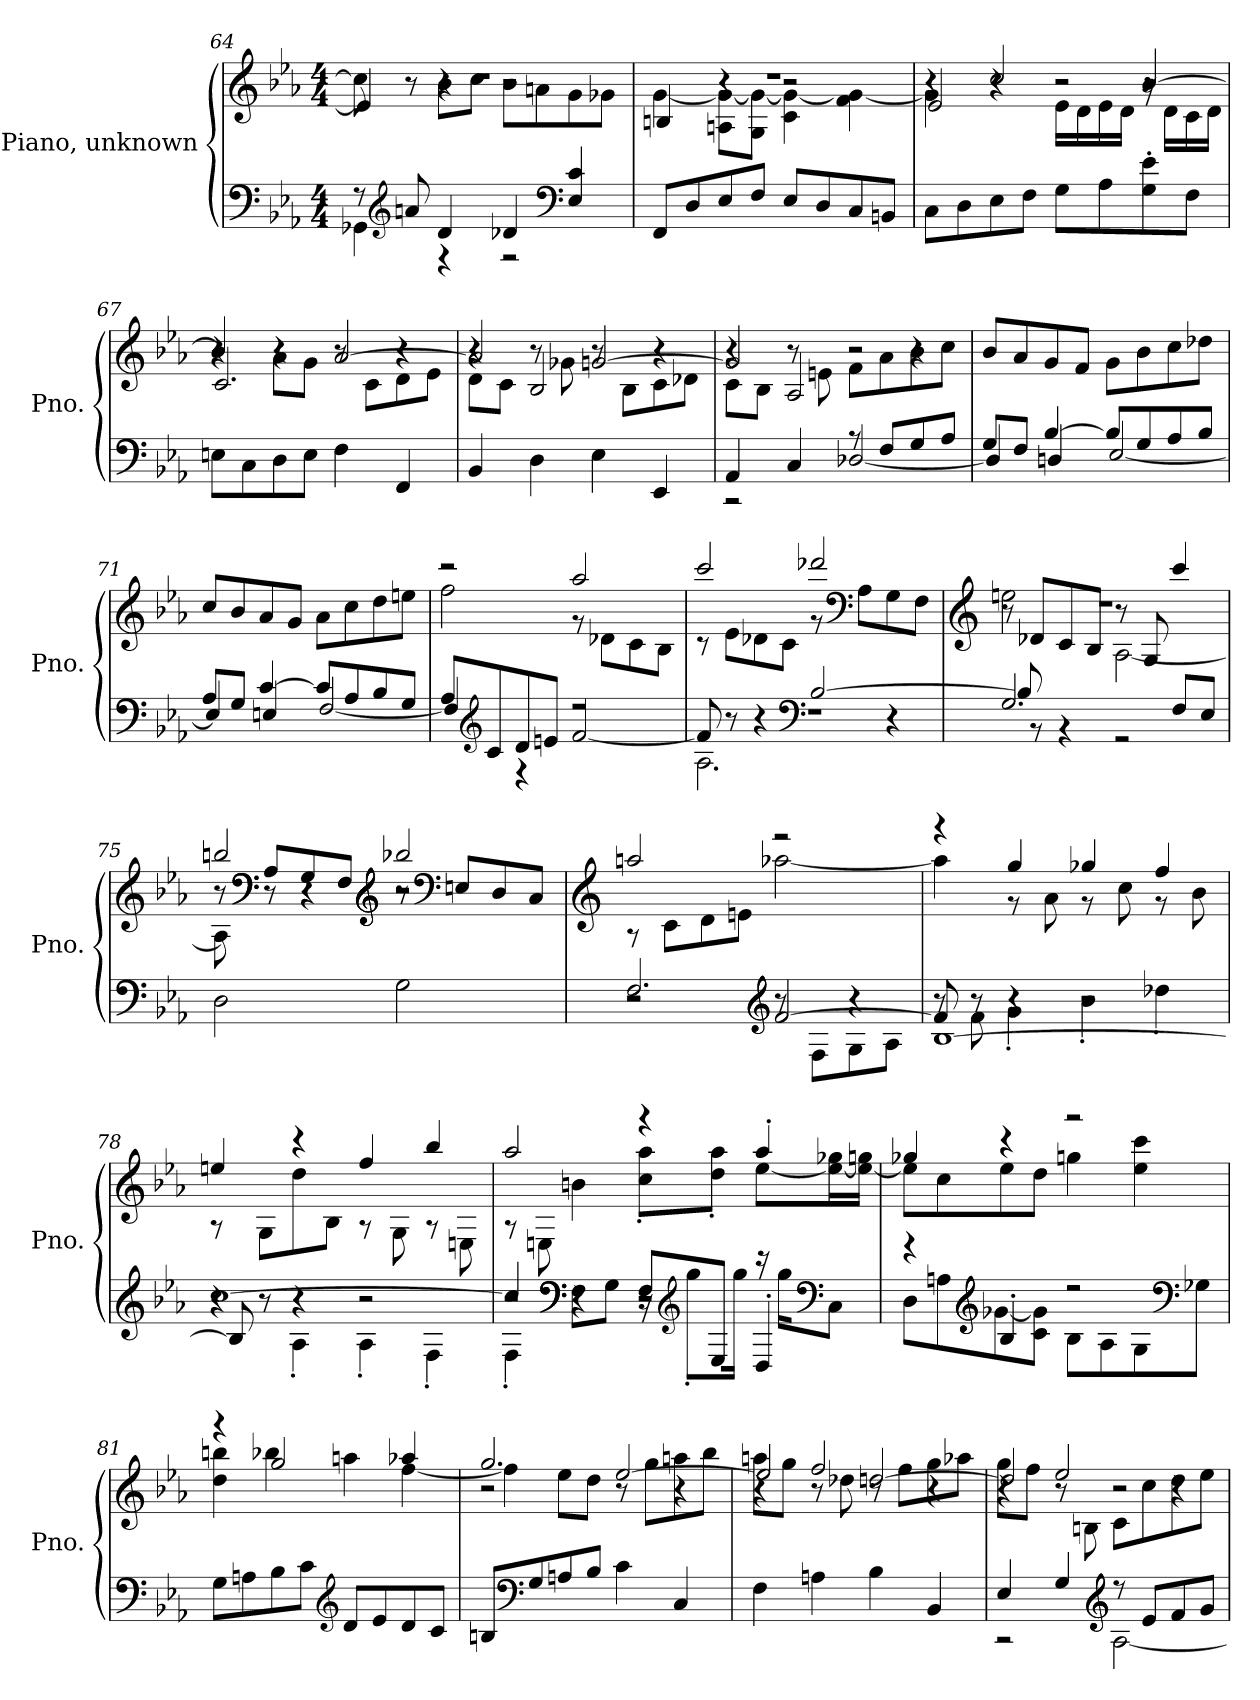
**kern	**kern
*part1	*part1
*staff2	*staff1
*I"Piano, unknown	*
*I'Pno.	*
*clefF4	*clefG2
*k[b-e-a-]	*k[b-e-a-]
*M4/4	*M4/4
=64	=64
*^	*^
*	*	*	*^
8r	4GG-X\	1r	8cc\]	4e-/]
*clefG2	*	*	*	*
8an/	.	.	8r	.
4d/	4r	.	8b-\L	4r
.	.	.	8cc\J	.
4d-X/	2r	.	8b-\L	2r
.	.	.	8an\	.
*clefF4	*	*	*	*
4E-/ 4c/	.	.	8g\	.
.	.	.	8g-X\J	.
*v	*v	*	*	*
=65	=65	=65	=65
8FF/L	1r	[4g\	4Bn/
8D/	.	.	.
8E-/	.	8An\ 8g\_L	4r
8F/J	.	8G\ 8g\_J	.
8E-/L	.	4c\ 4g\_	2r
8D/	.	.	.
8C/	.	4f\ 4g\_	.
8BBn/J	.	.	.
!!LO:LB:g=z	!!	!!
=66	=66	=66	=66
8C\L	4r	4g\]	2e-/
8D\	.	.	.
8E-\	2cc/	4r	.
8F\J	.	.	.
8G\L	.	16e-\LL	2r
.	.	16d\	.
8A-\	.	16e-\	.
.	.	16d\JJ	.
8G\' 8e-\'	[4b-/	16r	.
.	.	16d\LL	.
8F\J	.	16c\	.
.	.	16d\JJ	.
=67	=67	=67	=67
8En\L	4b-/]	4r	2.c/
8C\	.	.	.
8D\	4r	8a-\L	.
8E\J	.	8g\J	.
4F\	[2a-/	8r	.
.	.	8c\L	.
4FF/	.	8d\	4r
.	.	8e-\J	.
=68	=68	=68	=68
4BB-/	2a-/]	8d\L	4r
.	.	8c\J	.
4D\	.	8r	2B-/
.	.	8g-X\	.
4E-\	[2gn/	8r	.
.	.	8B-\L	.
4EE-/	.	8c\	4r
.	.	8d-X\J	.
=69	=69	=69	=69
*^	*	*	*
4AA-/	2r	2g/]	8c\L	4r
.	.	.	8B-\J	.
4C/	.	.	8r	2A-/
.	.	.	8en\	.
8r	[2D-X/	2r	8f\L	.
8F/L	.	.	8a-\	.
8G/	.	.	8b-\	4r
8A-/J	.	.	8cc\J	.
*	*	*v	*v	*v
!!LO:PB:g=z
=70	=70	=70
8G/L	4D-/]	8b-/L
8F/J	.	8a-/
[4B-/	4Dn/	8g/
.	.	8f/J
8B-/L]	[2E-/	8g\L
8G/	.	8b-\
8A-/	.	8cc\
8B-/J	.	8dd-X\J
=71	=71	=71
8A-/L	4E-/]	8cc/L
8G/J	.	8b-/
[4c/	4En/	8a-/
.	.	8g/J
8c/L]	[2F/	8a-\L
8A-/	.	8cc\
8B-/	.	8dd\
8G/J	.	8een\J
=72	=72	=72
*	*	*^
8A-/L	4F/]	2r	2ff\
*clefG2	*	*	*
8c/	.	.	.
8d/	4r	.	.
8en/J	.	.	.
2r	[2f/	2aa-/	8r
.	.	.	8d-X\L
.	.	.	8c\
.	.	.	8B-\J
=73	=73	=73	=73
*	*^	*	*
1r	2.A-\	8f/]	2ccc/	8r
.	.	8r	.	8e-\L
.	.	4r	.	8d-X\
.	.	.	.	8c\J
*clefF4	*	*	*	*
.	.	[2B-/	2ddd-X/	8r
*	*	*	*clefF4	*
.	.	.	.	8A-\L
.	4r	.	.	8G\
.	.	.	.	8F\J
*v	*v	*v	*	*
*	*v	*v
!!LO:LB:g=z
=74	=74
*	*clefG2
*^	*^
*	*	*	*^
2.G/	8B-/]	1r	2een\	8r
.	8r	.	.	8d-X/L
.	4r	.	.	8c/
.	.	.	.	8B-/J
.	2r	.	[2A-\	8r
.	.	.	.	8G/
8F/L	.	.	.	4ccc/
8E-/J	.	.	.	.
*v	*v	*	*	*
=75	=75	=75	=75
2D\	2bbn/	8A-\]	8r
*	*clefF4	*	*
.	.	8r	8A-/L
.	.	4r	8G/
.	.	.	8F/J
*	*clefG2	*	*
2G\	2bb-X/	2r	8r
*	*clefF4	*	*
.	.	.	8En/L
.	.	.	8D/
.	.	.	8C/J
*	*v	*v	*v
=76	=76
*	*clefG2
*^	*^
*	*^	*	*
2r	2r	2.F/	2aan/	8r
.	.	.	.	8c\L
.	.	.	.	8d\
.	.	.	.	8en\J
*clefG2	*	*	*	*
[2f/	8r	.	2r	[2aa-X\
.	8F\L	.	.	.
.	8G\	4r	.	.
.	8A-\J	.	.	.
!!LO:LB:g=z	!!
=77	=77	=77	=77	=77
8f/]	8r	[1B-	4r	4aa-\]
8r	8f\	.	.	.
4r	4g'\	.	4gg/	8r
.	.	.	.	8a-\
2r	4b-'\	.	4gg-X/	8r
.	.	.	.	8cc\
.	4dd-X'\	.	4ff/	8r
.	.	.	.	8b-\
=78	=78	=78	=78	=78
[1cc	4r	8B-/]	4een/	8r
.	.	8r	.	8G\L
.	4A-'\	4r	4r	8dd\
.	.	.	.	8B-\J
.	4A-'\	2r	4ff/	8r
.	.	.	.	8G\
.	4F'\	.	4bb-/	8r
.	.	.	.	8En\
=79	=79	=79	=79	=79
4cc/]	4F'\	2r	2aa-/	8r
.	.	.	.	8En\
*clefF4	*	*	*	*
4r	8F\L	.	.	4bn\
.	8G\J	.	.	.
2r	16r	8F/L	4r	8cc\' 8aa-\'L
*clefG2	*	*	*	*
.	8gg'\L	.	.	.
.	.	8E-/J	.	8dd\' 8aa-\'J
.	16gg\Jk	.	.	.
.	16r	4D'/	4aa-'/	[8ee-\L
.	16gg\KL	.	.	.
*clefF4	*	*	*	*
.	8C\J	.	.	16ee-\_ 16gg-X\L
.	.	.	.	16ee-\_ 16ggn\JJ
*	*v	*v	*	*
!!LO:LB:g=z	!!
=80	=80	=80	=80
4r	8D\L	4gg-X/	8ee-\L]
.	8An\	.	8cc\
*clefG2	*	*	*
4B-'/	[8g-X\	4r	8ee-\
.	8c\ 8g-\]J	.	8dd\J
2r	8B-\L	2r	4ggn\
.	8A\	.	.
.	8G\	.	4ee-\ 4ccc\
*clefF4	*	*	*
.	8G-X\J	.	.
*v	*v	*	*
=81	=81	=81
8G\L	4r	4dd\ 4bbn\
8An\	.	.
8B-\	2gg/	4bb-X\
8c\J	.	.
*clefG2	*	*
8d/L	.	4aan\
8e-/	.	.
8d/	4aa-X/	[4ff\
8c/J	.	.
=82	=82	=82
*	*	*^
8Bn/L	2.gg/	4ff\]	2r
*clefF4	*	*	*
8G/	.	.	.
8An/	.	8ee-\L	.
8B/J	.	8dd\J	.
4c\	.	8r	[2ee-/
.	.	8gg\L	.
4C/	4r	8aan\	.
.	.	8bb-\J	.
!!LO:LB:g=z	!!	!!
=83	=83	=83	=83
4F\	4r	8aan\L	2ee-/]
.	.	8gg\J	.
4An\	2ff/	8r	.
.	.	8dd-X\	.
4B-\	.	8r	[2ddn/
.	.	8ff\L	.
4BB-/	4r	8gg\	.
.	.	8aa-X\J	.
=84	=84	=84	=84
*^	*	*	*
4E-/	2r	4r	8gg\L	2dd/]
.	.	.	8ff\J	.
4G/	.	2ee-/	8r	.
.	.	.	8Bn\	.
*clefG2	*	*	*	*
8r	[2A-\	.	8c\L	2r
8e-/L	.	.	8cc\	.
8f/	.	4r	8dd\	.
8g/J	.	.	8ee-\J	.
*v	*v	*	*	*
*	*v	*v	*v
=	=
*-	*-
